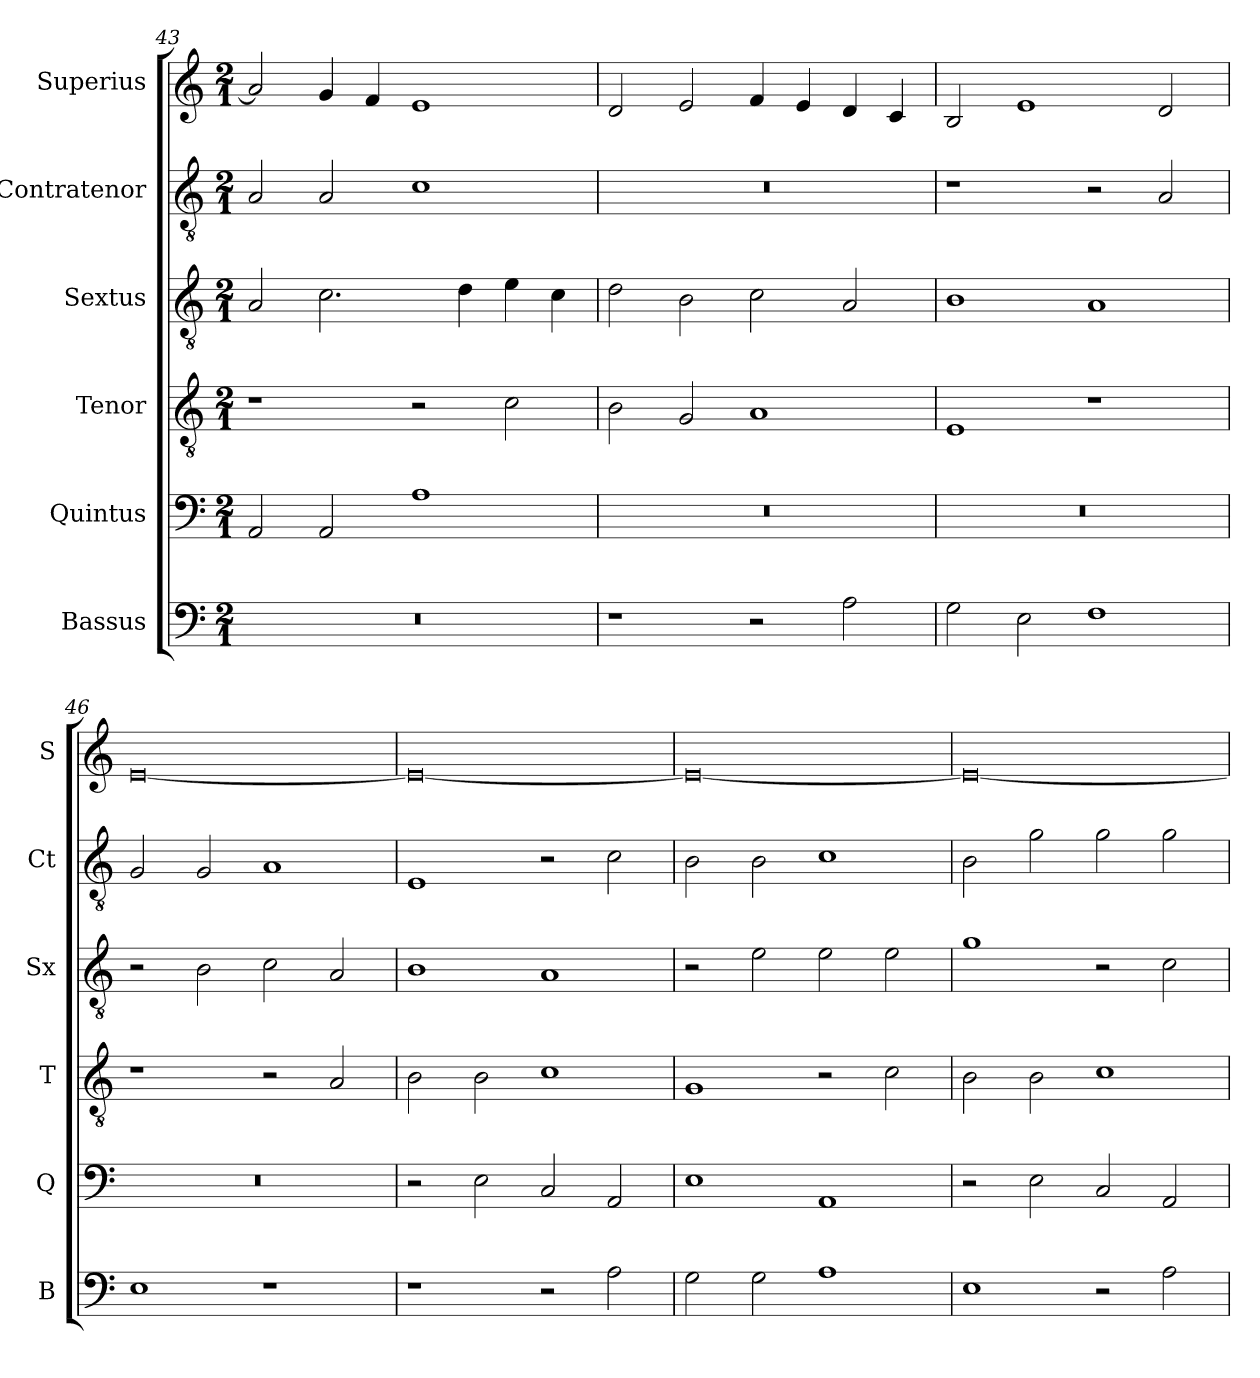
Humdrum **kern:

**kern	**kern	**kern	**kern	**kern	**kern
*part6	*part5	*part4	*part3	*part2	*part1
*staff6	*staff5	*staff4	*staff3	*staff2	*staff1
*I"Bassus	*I"Quintus	*I"Tenor	*I"Sextus	*I"Contratenor	*I"Superius
*I'B	*I'Q	*I'T	*I'Sx	*I'Ct	*I'S
*clefF4	*clefF4	*clefGv2	*clefGv2	*clefGv2	*clefG2
*k[]	*k[]	*k[]	*k[]	*k[]	*k[]
*M2/1	*M2/1	*M2/1	*M2/1	*M2/1	*M2/1
=43	=43	=43	=43	=43	=43
0r	2AA/	1r	2A/	2A/	2a/]
.	2AA/	.	2.c\	2A/	4g/
.	.	.	.	.	4f/
.	1A	2r	.	1c	1e
.	.	.	4d\	.	.
.	.	2c\	4e\	.	.
.	.	.	4c\	.	.
=44	=44	=44	=44	=44	=44
1r	0r	2B\	2d\	0r	2d/
.	.	2G/	2B\	.	2e/
2r	.	1A	2c\	.	4f/
.	.	.	.	.	4e/
2A\	.	.	2A/	.	4d/
.	.	.	.	.	4c/
=45	=45	=45	=45	=45	=45
2G\	0r	1E	1B	1r	2B/
2E\	.	.	.	.	1e
1F	.	1r	1A	2r	.
.	.	.	.	2A/	2d/
=46	=46	=46	=46	=46	=46
1E	0r	1r	2r	2G/	[0e
.	.	.	2B\	2G/	.
1r	.	2r	2c\	1A	.
.	.	2A/	2A/	.	.
=47	=47	=47	=47	=47	=47
1r	2r	2B\	1B	1E	0e_
.	2E\	2B\	.	.	.
2r	2C/	1c	1A	2r	.
2A\	2AA/	.	.	2c\	.
=48	=48	=48	=48	=48	=48
2G\	1E	1G	2r	2B\	0e_
2G\	.	.	2e\	2B\	.
1A	1AA	2r	2e\	1c	.
.	.	2c\	2e\	.	.
=49	=49	=49	=49	=49	=49
1E	2r	2B\	1g	2B\	0e_
.	2E\	2B\	.	2g\	.
2r	2C/	1c	2r	2g\	.
2A\	2AA/	.	2c\	2g\	.
=	=	=	=	=	=
*-	*-	*-	*-	*-	*-
